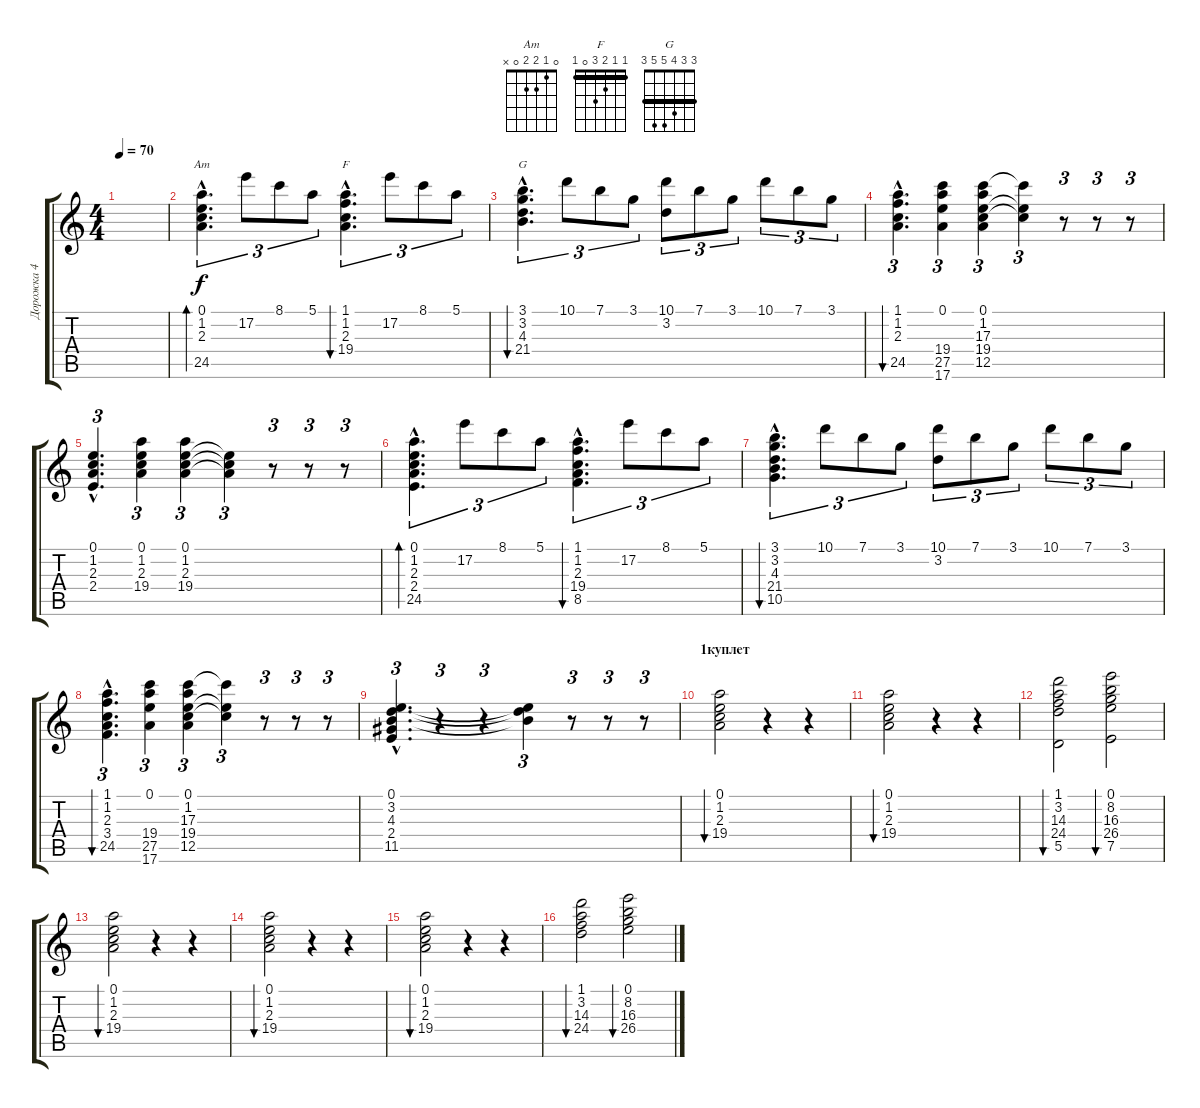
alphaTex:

\track ("Дорожка 4" "Дорожка 4") {instrument electricguitarjazz}
\staff {score tabs}
\tuning (E4 B3 G3 D3 A2 E2) {hide}
\chord ("Am" 0 1 2 2 0 x)
\chord ("F" 1 1 2 3 0 1) {barre 1}
\chord ("G" 3 3 4 5 5 3) {barre 3}
\ts (4 4)
\tempo 70
\clef g2
\ks c
|
(0.1{hac} 1.2{hac} 2.3{hac} 24.5{hac}).4{d tu (3 2) bd 120 ch "Am"} 17.2.8{tu (3 2)} 8.1.8{tu (3 2)} 5.1.8{tu (3 2)} (1.1{hac} 1.2{hac} 2.3{hac} 19.4{hac}).4{d tu (3 2) bu 120 ch "F"} 17.2.8{tu (3 2)} 8.1.8{tu (3 2)} 5.1.8{tu (3 2)} |
(3.1{hac} 3.2{hac} 4.3{hac} 21.4{hac}).4{d tu (3 2) bu 120 ch "G"} 10.1.8{tu (3 2)} 7.1.8{tu (3 2)} 3.1.8{tu (3 2)} (10.1 3.2).8{tu (3 2)} 7.1.8{tu (3 2)} 3.1.8{tu (3 2)} 10.1.8{tu (3 2)} 7.1.8{tu (3 2)} 3.1.8{tu (3 2)} |
(1.1{hac} 1.2{hac} 2.3{hac} 24.5{hac}).4{d tu (3 2) bu 120} (0.1 19.4 27.5 17.6).4{tu (3 2)} (0.1 1.2 17.3 19.4 12.5).4{tu (3 2)} (0.1{t} 1.2{t} 17.3{t}).4{tu (3 2)} r.8{tu (3 2)} r.8{tu (3 2)} r.8{tu (3 2)} |
(0.1{hac} 1.2{hac} 2.3{hac} 2.4{hac}).4{d tu (3 2)} (0.1 1.2 2.3 19.4).4{tu (3 2)} (0.1 1.2 2.3 19.4).4{tu (3 2)} (0.1{t} 1.2{t} 2.3{t}).4{tu (3 2)} r.8{tu (3 2)} r.8{tu (3 2)} r.8{tu (3 2)} |
(0.1{hac} 1.2{hac} 2.3{hac} 2.4{hac} 24.5{hac}).4{d tu (3 2) bd 120} 17.2.8{tu (3 2)} 8.1.8{tu (3 2)} 5.1.8{tu (3 2)} (1.1{hac} 1.2{hac} 2.3{hac} 19.4{hac} 8.5{hac}).4{d tu (3 2) bu 120} 17.2.8{tu (3 2)} 8.1.8{tu (3 2)} 5.1.8{tu (3 2)} |
(3.1{hac} 3.2{hac} 4.3{hac} 21.4{hac} 10.5{hac}).4{d tu (3 2) bu 120} 10.1.8{tu (3 2)} 7.1.8{tu (3 2)} 3.1.8{tu (3 2)} (10.1 3.2).8{tu (3 2)} 7.1.8{tu (3 2)} 3.1.8{tu (3 2)} 10.1.8{tu (3 2)} 7.1.8{tu (3 2)} 3.1.8{tu (3 2)} |
(1.1{hac} 1.2{hac} 2.3{hac} 3.4{hac} 24.5{hac}).4{d tu (3 2) bu 120} (0.1 19.4 27.5 17.6).4{tu (3 2)} (0.1 1.2 17.3 19.4 12.5).4{tu (3 2)} (0.1{t} 1.2{t} 17.3{t}).4{tu (3 2)} r.8{tu (3 2)} r.8{tu (3 2)} r.8{tu (3 2)} |
(0.1{hac} 3.2{hac} 4.3{hac} 2.4{hac} 11.5{hac}).4{d tu (3 2)} r.4{tu (3 2)} r.4{tu (3 2)} (0.1{t} 3.2{t} 4.3{t}).4{tu (3 2)} r.8{tu (3 2)} r.8{tu (3 2)} r.8{tu (3 2)} |
\section ("" "1куплет")
(0.1 1.2 2.3 19.4).2{bu 120} r.4 r.4 |
(0.1 1.2 2.3 19.4).2{bu 60} r.4 r.4 |
(1.1 3.2 14.3 24.4 5.5).2{bu 240} (0.1 8.2 16.3 26.4 7.5).2{bu 60} |
(0.1 1.2 2.3 19.4).2{bu 120} r.4 r.4 |
(0.1 1.2 2.3 19.4).2{bu 120} r.4 r.4 |
(0.1 1.2 2.3 19.4).2{bu 60} r.4 r.4 |
(1.1 3.2 14.3 24.4).2{bu 240} (0.1 8.2 16.3 26.4).2{bu 240}
